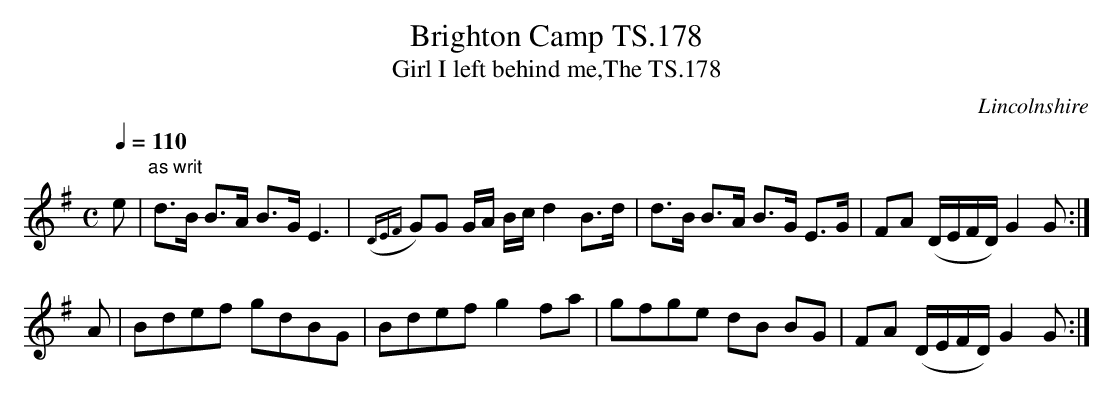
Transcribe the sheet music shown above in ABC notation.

X:1
T:Brighton Camp TS.178
T:Girl I left behind me,The TS.178
L:1/8
M:C
O:Lincolnshire
Q:1/4=110
K:G
e|"as writ"d>B B>A B>GE3|({DEF}G)G G/A/ B/c/ d2B>d|d>B B>A B>G E>G|FA (D/E/F/D/)G2G:|!
A|Bdef gdBG|Bdef g2 fa|gfge dB BG|FA (D/E/F/D/)G2G:|]
